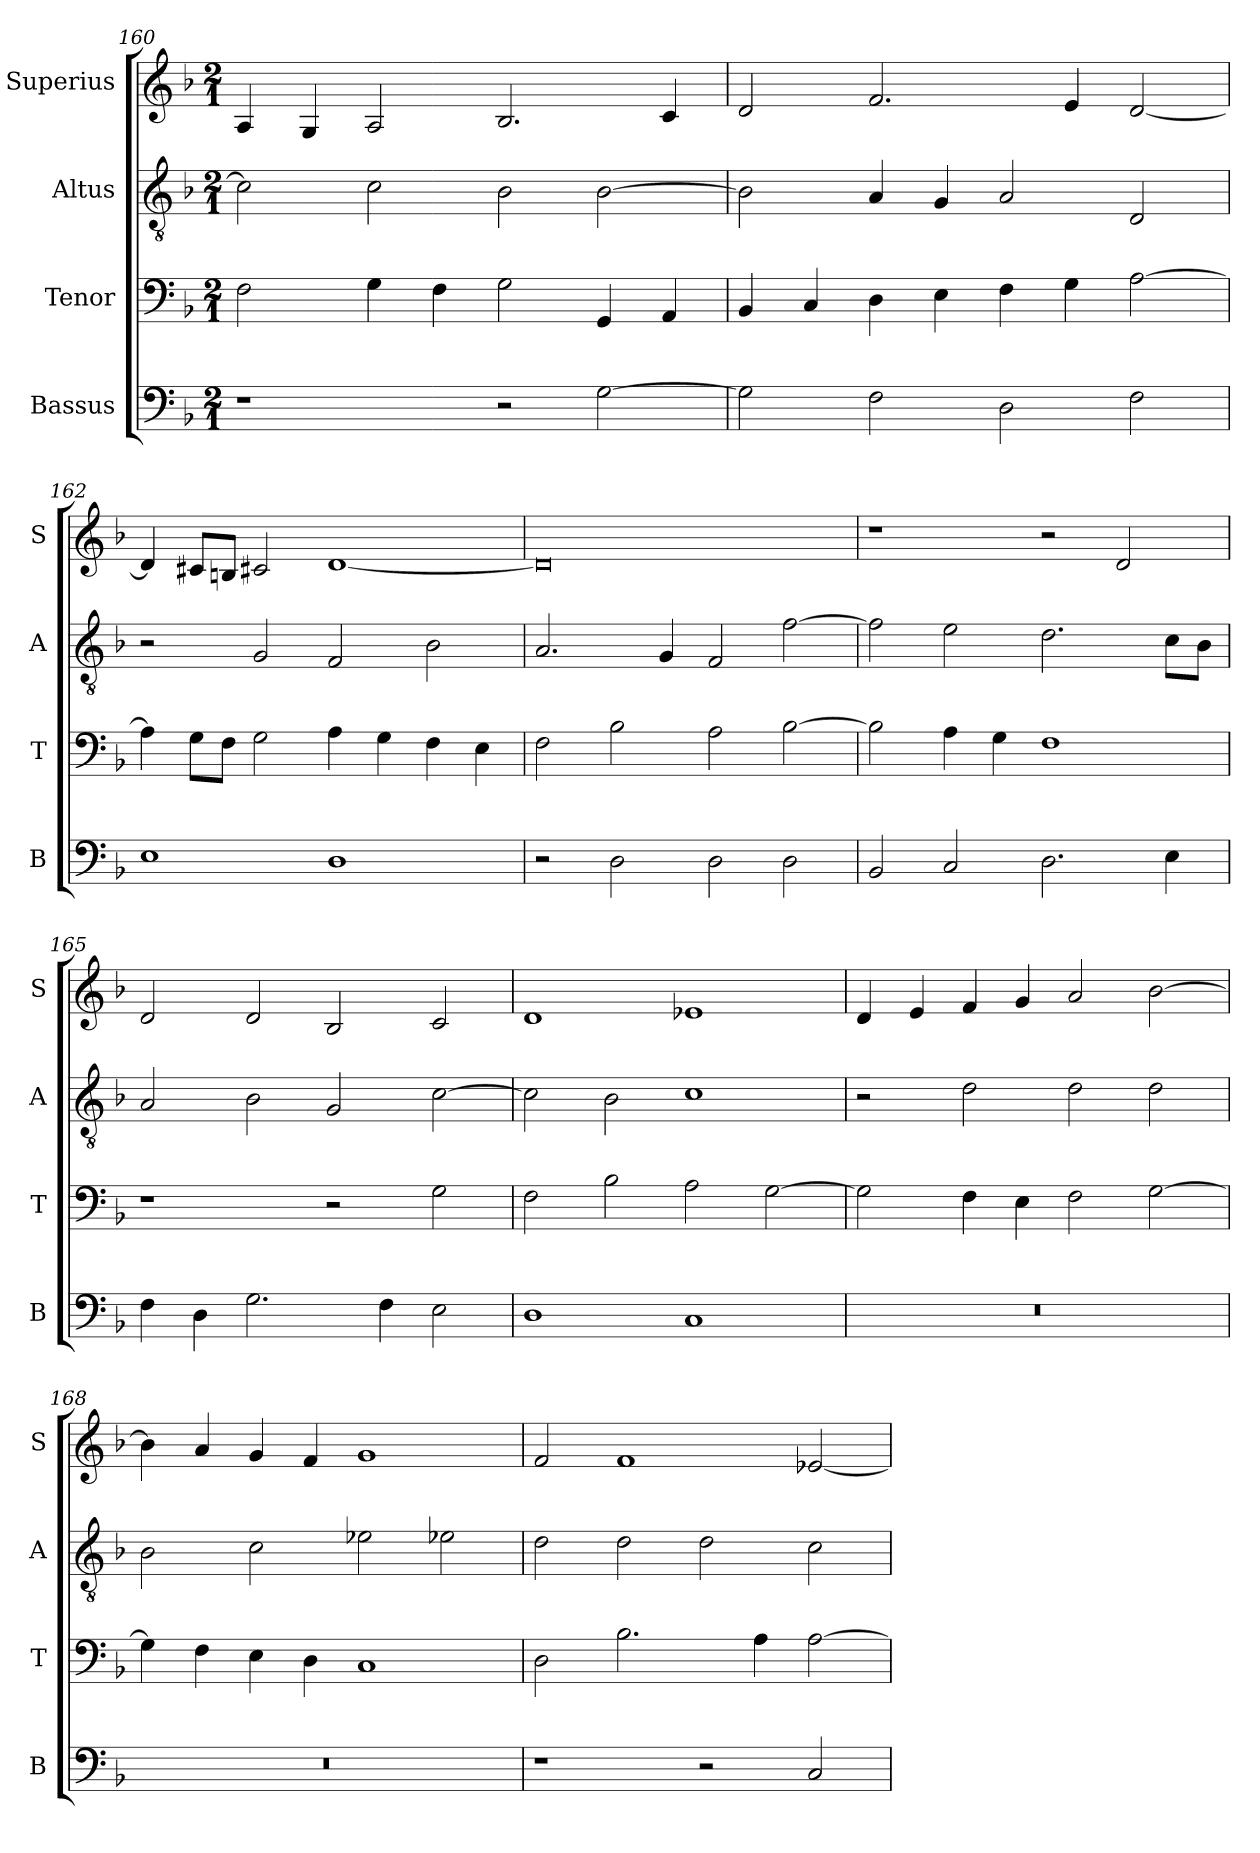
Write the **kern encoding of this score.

**kern	**kern	**kern	**kern
*part4	*part3	*part2	*part1
*staff4	*staff3	*staff2	*staff1
*I"Bassus	*I"Tenor	*I"Altus	*I"Superius
*I'B	*I'T	*I'A	*I'S
*clefF4	*clefF4	*clefGv2	*clefG2
*k[b-]	*k[b-]	*k[b-]	*k[b-]
*F:	*F:	*F:	*F:
*M2/1	*M2/1	*M2/1	*M2/1
=160	=160	=160	=160
1r	2F	2c]	4A
.	.	.	4G
.	4G	2c	2A
.	4F	.	.
2r	2G	2B-	2.B-
[2G	4GG	[2B-	.
.	4AA	.	4c
=161	=161	=161	=161
2G]	4BB-	2B-]	2d
.	4C	.	.
2F	4D	4A	2.f
.	4E	4G	.
2D	4F	2A	.
.	4G	.	4e
2F	[2A	2D	[2d
=162	=162	=162	=162
1E	4A]	2r	4d]
.	8GL	.	8c#XL
.	8FJ	.	8BnJ
.	2G	2G	2c#X
1D	4A	2F	[1d
.	4G	.	.
.	4F	2B-	.
.	4E	.	.
=163	=163	=163	=163
2r	2F	2.A	0d]
2D	2B-	.	.
.	.	4G	.
2D	2A	2F	.
2D	[2B-	[2f	.
=164	=164	=164	=164
2BB-	2B-]	2f]	1r
2C	4A	2e	.
.	4G	.	.
2.D	1F	2.d	2r
.	.	.	2d
4E	.	8cL	.
.	.	8B-J	.
=165	=165	=165	=165
4F	1r	2A	2d
4D	.	.	.
2.G	.	2B-	2d
.	2r	2G	2B-
4F	.	.	.
2E	2G	[2c	2c
=166	=166	=166	=166
1D	2F	2c]	1d
.	2B-	2B-	.
1C	2A	1c	1e-X
.	[2G	.	.
=167	=167	=167	=167
0r	2G]	2r	4d
.	.	.	4e
.	4F	2d	4f
.	4E	.	4g
.	2F	2d	2a
.	[2G	2d	[2b-
=168	=168	=168	=168
0r	4G]	2B-	4b-]
.	4F	.	4a
.	4E	2c	4g
.	4D	.	4f
.	1C	2e-X	1g
.	.	2e-X	.
=169	=169	=169	=169
1r	2D	2d	2f
.	2.B-	2d	1f
2r	.	2d	.
.	4A	.	.
2C	[2A	2c	[2e-X
=	=	=	=
*-	*-	*-	*-
